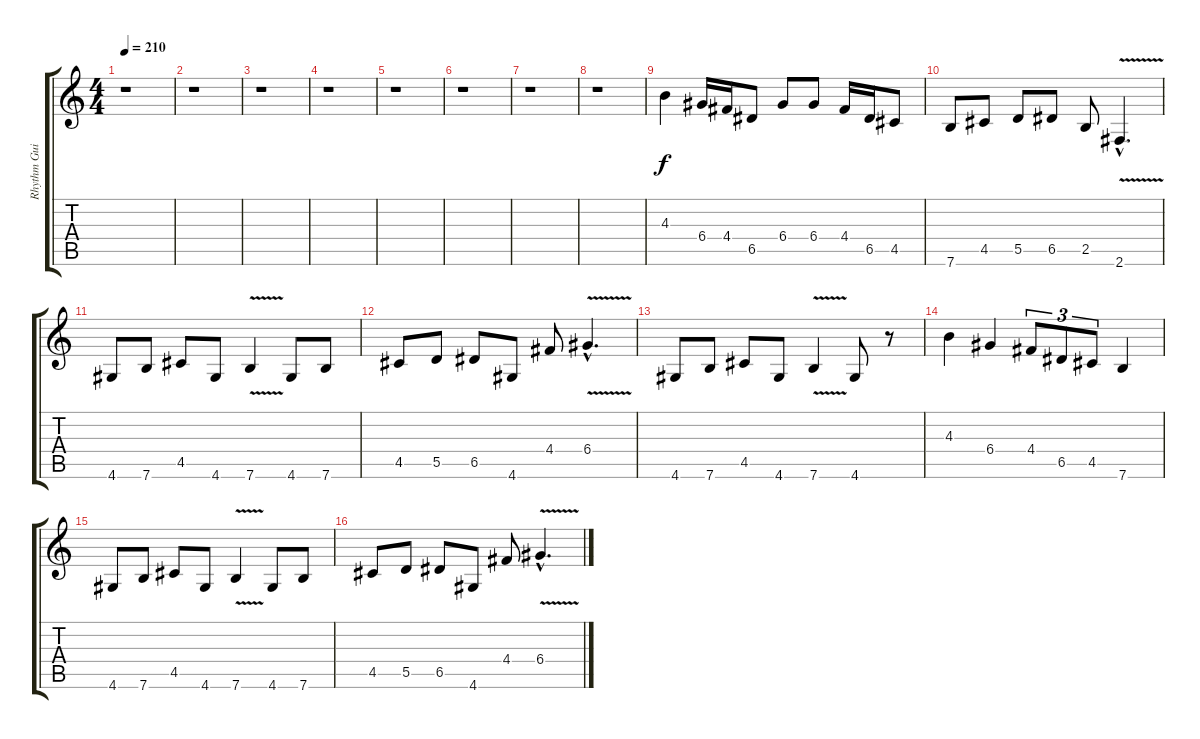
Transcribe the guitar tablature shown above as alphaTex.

\track ("Rhythm Guitar" "Rhythm Gui") {instrument distortionguitar}
\staff {score tabs}
\tuning (E4 B3 G3 D3 A2 E2) {hide}
\ts (4 4)
\tempo 210
\clef g2
\ks c
r.1{dy f} |
r.1 |
r.1 |
r.1 |
r.1 |
r.1 |
r.1 |
r.1 |
4.3.4 6.4.16 4.4.16 6.5.8 6.4.8 6.4.8 4.4.16 6.5.16 4.5.8 |
7.6.8 4.5.8 5.5.8 6.5.8 2.5.8 2.6{v hac}.4{d} |
4.6.8 7.6.8 4.5.8 4.6.8 7.6{v}.4 4.6.8 7.6.8 |
4.5.8 5.5.8 6.5.8 4.6.8 4.4.8 6.4{v hac}.4{d} |
4.6.8 7.6.8 4.5.8 4.6.8 7.6{v}.4 4.6.8 r.8 |
4.3.4 6.4.4 4.4.8{tu (3 2)} 6.5.8{tu (3 2)} 4.5.8{tu (3 2)} 7.6.4 |
4.6.8 7.6.8 4.5.8 4.6.8 7.6{v}.4 4.6.8 7.6.8 |
4.5.8 5.5.8 6.5.8 4.6.8 4.4.8 6.4{v hac}.4{d}
